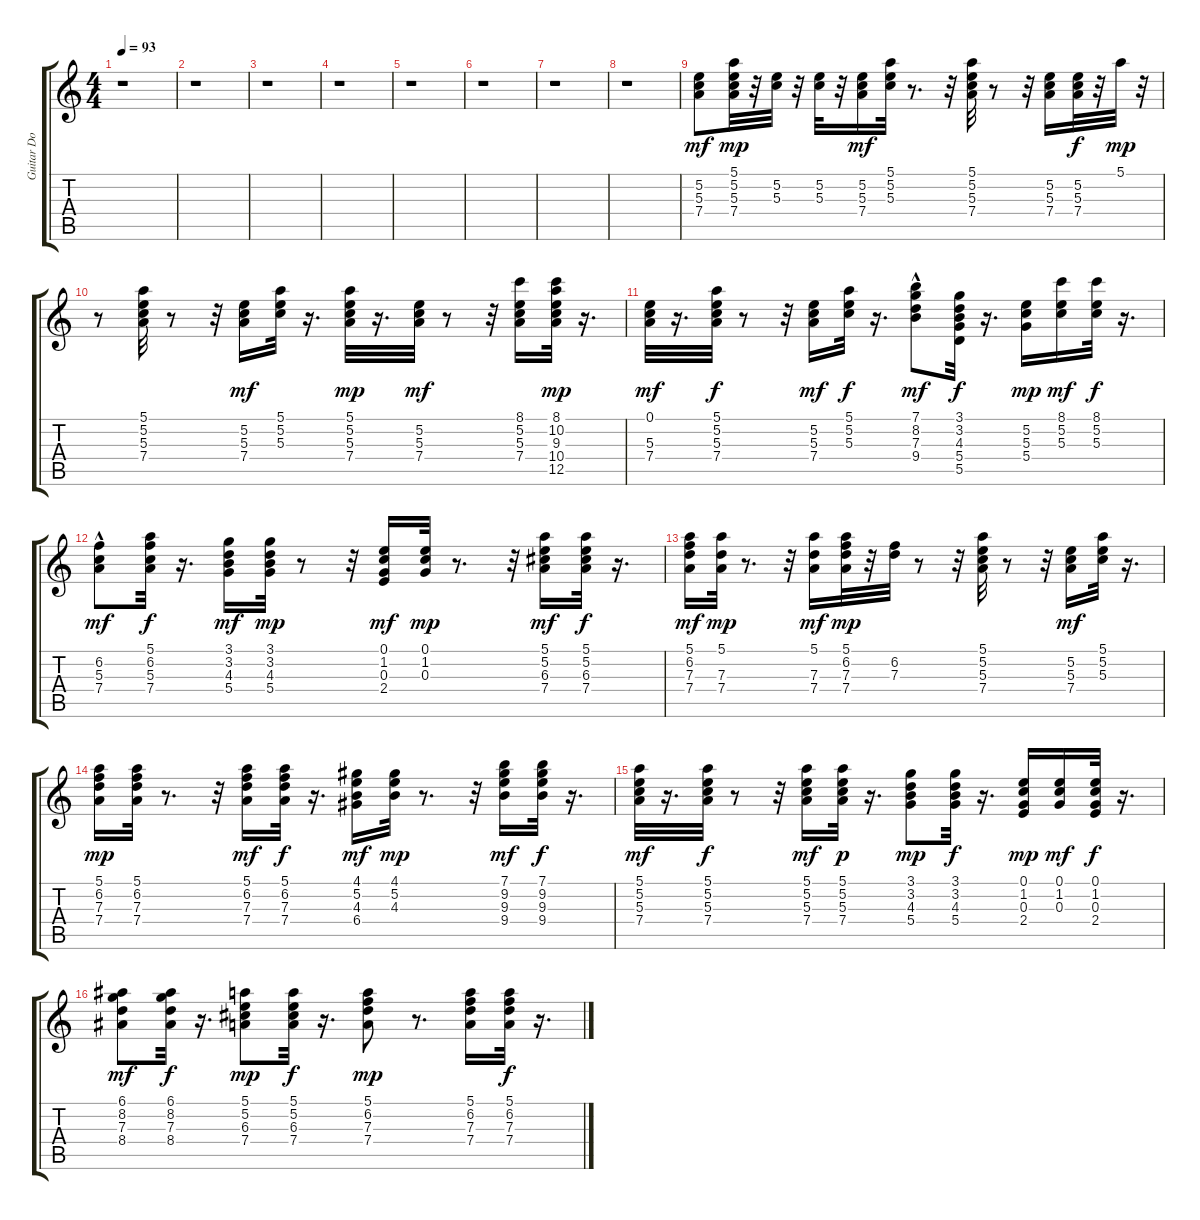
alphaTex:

\track ("Guitar Do" "Guitar Do") {instrument acousticguitarnylon}
\staff {score tabs}
\tuning (E4 B3 G3 D3 A2 E2) {hide}
\ts (4 4)
\tempo 93
\clef g2
\ks c
r.1{dy mf instrument acousticguitarnylon} |
r.1 |
r.1 |
r.1 |
r.1 |
r.1 |
r.1 |
r.1 |
(5.2 5.3 7.4).8 (5.1 5.2 5.3 7.4).32{dy mp} r.32 (5.2 5.3).32 r.32 (5.2 5.3).32 r.32 (5.2 5.3 7.4).16{dy mf} (5.1 5.2 5.3).32 r.8{d} r.32 (5.1 5.2 5.3 7.4).32 r.8 r.32 (5.2 5.3 7.4).16 (5.2 5.3 7.4).32{dy f} r.32 5.1.32{dy mp} r.32 |
r.8 (5.1 5.2 5.3 7.4).32 r.8 r.32 (5.2 5.3 7.4).16{dy mf} (5.1 5.2 5.3).32 r.16{d} (5.1 5.2 5.3 7.4).32{dy mp} r.16{d} (5.2 5.3 7.4).32{dy mf} r.8 r.32 (8.1 5.2 5.3 7.4).16 (8.1 10.2 9.3 10.4 12.5).32{dy mp} r.16{d} |
(0.1 5.3 7.4).32{dy mf} r.16{d} (5.1 5.2 5.3 7.4).32{dy f} r.8 r.32 (5.2 5.3 7.4).16{dy mf} (5.1 5.2 5.3).32{dy f} r.16{d} (7.1{hac} 8.2{hac} 7.3 9.4).8{dy mf} (3.1 3.2 4.3 5.4 5.5).32{dy f} r.16{d} (5.2 5.3 5.4).16{dy mp} (8.1 5.2 5.3).16{dy mf} (8.1 5.2 5.3).32{dy f} r.16{d} |
(6.2{hac} 5.3 7.4).8{dy mf} (5.1 6.2 5.3 7.4).32{dy f} r.16{d} (3.1 3.2 4.3 5.4).16{dy mf} (3.1 3.2 4.3 5.4).32{dy mp} r.8 r.32 (0.1 1.2 0.3 2.4).16{dy mf} (0.1 1.2 0.3).32{dy mp} r.8{d} r.32 (5.1 5.2 6.3 7.4).16{dy mf} (5.1 5.2 6.3 7.4).32{dy f} r.16{d} |
(5.1 6.2 7.3 7.4).16{dy mf} (5.1 7.3 7.4).32{dy mp} r.8{d} r.32 (5.1 7.3 7.4).16{dy mf} (5.1 6.2 7.3 7.4).32{dy mp} r.32 (6.2 7.3).32 r.8 r.32 (5.1 5.2 5.3 7.4).32 r.8 r.32 (5.2 5.3 7.4).16{dy mf} (5.1 5.2 5.3).32 r.16{d} |
(5.1 6.2 7.3 7.4).16{dy mp} (5.1 6.2 7.3 7.4).32 r.8{d} r.32 (5.1 6.2 7.3 7.4).16{dy mf} (5.1 6.2 7.3 7.4).32{dy f} r.16{d} (4.1 5.2 4.3 6.4).16{dy mf} (4.1 5.2 4.3).32{dy mp} r.8{d} r.32 (7.1 9.2 9.3 9.4).16{dy mf} (7.1 9.2 9.3 9.4).32{dy f} r.16{d} |
(5.1 5.2 5.3 7.4).32{dy mf} r.16{d} (5.1 5.2 5.3 7.4).32{dy f} r.8 r.32 (5.1 5.2 5.3 7.4).16{dy mf} (5.1 5.2 5.3 7.4).32{dy p} r.16{d} (3.1 3.2 4.3 5.4).8{dy mp} (3.1 3.2 4.3 5.4).32{dy f} r.16{d} (0.1 1.2 0.3 2.4).16{dy mp} (0.1 1.2 0.3).16{dy mf} (0.1 1.2 0.3 2.4).32{dy f} r.16{d} |
(6.1 8.2 7.3 8.4).8{dy mf} (6.1 8.2 7.3 8.4).32{dy f} r.16{d} (5.1 5.2 6.3 7.4).8{dy mp} (5.1 5.2 6.3 7.4).32{dy f} r.16{d} (5.1 6.2 7.3 7.4).8{dy mp} r.8{d} (5.1 6.2 7.3 7.4).16 (5.1 6.2 7.3 7.4).32{dy f} r.16{d}
